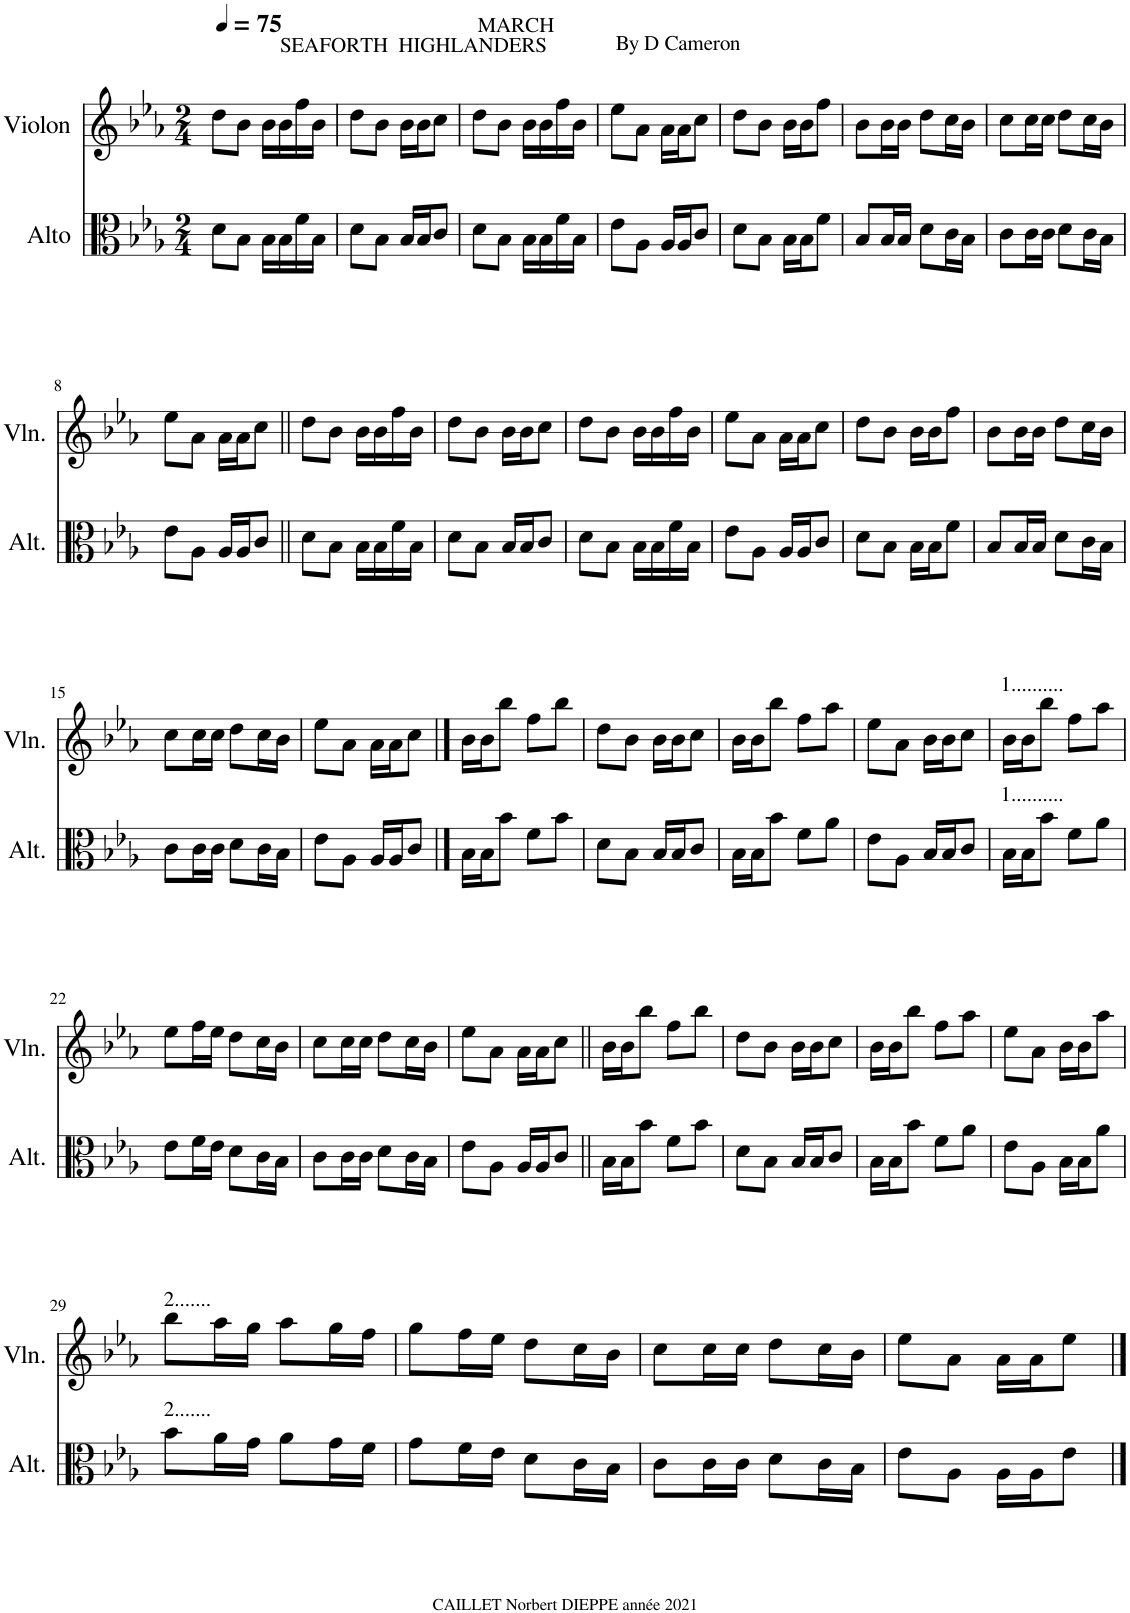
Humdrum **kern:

**kern	**kern
*part2	*part1
*staff2	*staff1
*I"Alto	*I"Violon
*I'Alt.	*I'Vln.
*clefC3	*clefG2
*k[b-e-a-]	*k[b-e-a-]
*M2/4	*M2/4
*MM75	*MM75
=1	=1
8d\L	8dd\L
8B-\J	8b-\J
!	!LO:TX:a:t=SEAFORTH  HIGHLANDERS
16B-\LL	16b-\LL
16B-\	16b-\
16f\	16ff\
16B-\JJ	16b-\JJ
=2	=2
8d\L	8dd\L
8B-\J	8b-\J
16B-/LL	16b-\LL
16B-/J	16b-\J
8c/J	8cc\J
=3	=3
!	!LO:TX:a:t=MARCH
8d\L	8dd\L
8B-\J	8b-\J
16B-\LL	16b-\LL
16B-\	16b-\
16f\	16ff\
16B-\JJ	16b-\JJ
=4	=4
!	!LO:TX:a:t=By D Cameron
8e-\L	8ee-\L
8A-\J	8a-\J
16A-/LL	16a-\LL
16A-/J	16a-\J
8c/J	8cc\J
=5	=5
8d\L	8dd\L
8B-\J	8b-\J
16B-\LL	16b-\LL
16B-\J	16b-\J
8f\J	8ff\J
=6	=6
8B-/L	8b-\L
16B-/L	16b-\L
16B-/JJ	16b-\JJ
8d\L	8dd\L
16c\L	16cc\L
16B-\JJ	16b-\JJ
=7	=7
8c\L	8cc\L
16c\L	16cc\L
16c\JJ	16cc\JJ
8d\L	8dd\L
16c\L	16cc\L
16B-\JJ	16b-\JJ
!!LO:LB:g=z
=8	=8
8e-\L	8ee-\L
8A-\J	8a-\J
16A-/LL	16a-\LL
16A-/J	16a-\J
8c/J	8cc\J
=9||	=9||
8d\L	8dd\L
8B-\J	8b-\J
16B-\LL	16b-\LL
16B-\	16b-\
16f\	16ff\
16B-\JJ	16b-\JJ
=10	=10
8d\L	8dd\L
8B-\J	8b-\J
16B-/LL	16b-\LL
16B-/J	16b-\J
8c/J	8cc\J
=11	=11
8d\L	8dd\L
8B-\J	8b-\J
16B-\LL	16b-\LL
16B-\	16b-\
16f\	16ff\
16B-\JJ	16b-\JJ
=12	=12
8e-\L	8ee-\L
8A-\J	8a-\J
16A-/LL	16a-\LL
16A-/J	16a-\J
8c/J	8cc\J
=13	=13
8d\L	8dd\L
8B-\J	8b-\J
16B-\LL	16b-\LL
16B-\J	16b-\J
8f\J	8ff\J
=14	=14
8B-/L	8b-\L
16B-/L	16b-\L
16B-/JJ	16b-\JJ
8d\L	8dd\L
16c\L	16cc\L
16B-\JJ	16b-\JJ
!!LO:LB:g=z
=15	=15
8c\L	8cc\L
16c\L	16cc\L
16c\JJ	16cc\JJ
8d\L	8dd\L
16c\L	16cc\L
16B-\JJ	16b-\JJ
=16	=16
8e-\L	8ee-\L
8A-\J	8a-\J
16A-/LL	16a-\LL
16A-/J	16a-\J
8c/J	8cc\J
==17	==17
16B-\LL	16b-\LL
16B-\J	16b-\J
8b-\J	8bb-\J
8f\L	8ff\L
8b-\J	8bb-\J
=18	=18
8d\L	8dd\L
8B-\J	8b-\J
16B-/LL	16b-\LL
16B-/J	16b-\J
8c/J	8cc\J
=19	=19
16B-\LL	16b-\LL
16B-\J	16b-\J
8b-\J	8bb-\J
8f\L	8ff\L
8a-\J	8aa-\J
=20	=20
8e-\L	8ee-\L
8A-\J	8a-\J
16B-/LL	16b-\LL
16B-/J	16b-\J
8c/J	8cc\J
=21	=21
!	!LO:TX:a:t=1..........
!LO:TX:a:t=1..........	!
16B-\LL	16b-\LL
16B-\J	16b-\J
8b-\J	8bb-\J
8f\L	8ff\L
8a-\J	8aa-\J
!!LO:LB:g=z
=22	=22
8e-\L	8ee-\L
16f\L	16ff\L
16e-\JJ	16ee-\JJ
8d\L	8dd\L
16c\L	16cc\L
16B-\JJ	16b-\JJ
=23	=23
8c\L	8cc\L
16c\L	16cc\L
16c\JJ	16cc\JJ
8d\L	8dd\L
16c\L	16cc\L
16B-\JJ	16b-\JJ
=24	=24
8e-\L	8ee-\L
8A-\J	8a-\J
16A-/LL	16a-\LL
16A-/J	16a-\J
8c/J	8cc\J
=25||	=25||
16B-\LL	16b-\LL
16B-\J	16b-\J
8b-\J	8bb-\J
8f\L	8ff\L
8b-\J	8bb-\J
=26	=26
8d\L	8dd\L
8B-\J	8b-\J
16B-/LL	16b-\LL
16B-/J	16b-\J
8c/J	8cc\J
=27	=27
16B-\LL	16b-\LL
16B-\J	16b-\J
8b-\J	8bb-\J
8f\L	8ff\L
8a-\J	8aa-\J
=28	=28
8e-\L	8ee-\L
8A-\J	8a-\J
16B-\LL	16b-\LL
16B-\J	16b-\J
8a-\J	8aa-\J
!!LO:LB:g=z
=29	=29
!	!LO:TX:a:t=2.......
!LO:TX:a:t=2.......	!
8b-\L	8bb-\L
16a-\L	16aa-\L
16g\JJ	16gg\JJ
8a-\L	8aa-\L
16g\L	16gg\L
16f\JJ	16ff\JJ
=30	=30
8g\L	8gg\L
16f\L	16ff\L
16e-\JJ	16ee-\JJ
8d\L	8dd\L
16c\L	16cc\L
16B-\JJ	16b-\JJ
=31	=31
8c\L	8cc\L
16c\L	16cc\L
16c\JJ	16cc\JJ
8d\L	8dd\L
16c\L	16cc\L
16B-\JJ	16b-\JJ
=32	=32
8e-\L	8ee-\L
8A-\J	8a-\J
16A-\LL	16a-\LL
16A-\J	16a-\J
8e-\J	8ee-\J
==	==
*-	*-
